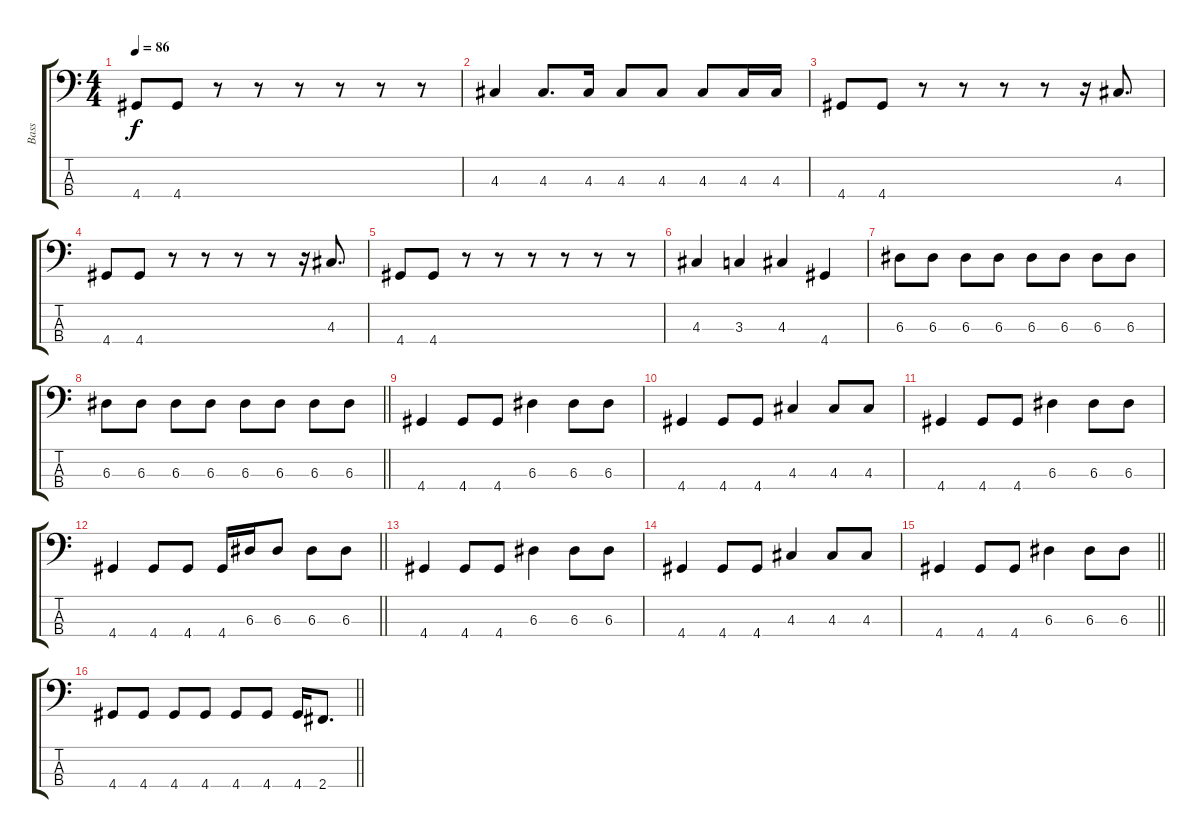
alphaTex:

\track ("Bass" "Bass") {instrument electricbasspick}
\staff {score tabs}
\tuning (G2 D2 A1 E1) {hide}
\ts (4 4)
\tempo 86
\clef f4
\ks c
4.4.8{dy f} 4.4.8 r.8 r.8 r.8 r.8 r.8 r.8 |
4.3.4 4.3.8{d} 4.3.16 4.3.8 4.3.8 4.3.8 4.3.16 4.3.16 |
4.4.8 4.4.8 r.8 r.8 r.8 r.8 r.16 4.3.8{d} |
4.4.8 4.4.8 r.8 r.8 r.8 r.8 r.16 4.3.8{d} |
4.4.8 4.4.8 r.8 r.8 r.8 r.8 r.8 r.8 |
4.3.4 3.3.4 4.3.4 4.4.4 |
6.3.8 6.3.8 6.3.8 6.3.8 6.3.8 6.3.8 6.3.8 6.3.8 |
\barLineRight lightlight
6.3.8 6.3.8 6.3.8 6.3.8 6.3.8 6.3.8 6.3.8 6.3.8 |
4.4.4 4.4.8 4.4.8 6.3.4 6.3.8 6.3.8 |
4.4.4 4.4.8 4.4.8 4.3.4 4.3.8 4.3.8 |
4.4.4 4.4.8 4.4.8 6.3.4 6.3.8 6.3.8 |
\barLineRight lightlight
4.4.4 4.4.8 4.4.8 4.4.16 6.3.16 6.3.8 6.3.8 6.3.8 |
4.4.4 4.4.8 4.4.8 6.3.4 6.3.8 6.3.8 |
4.4.4 4.4.8 4.4.8 4.3.4 4.3.8 4.3.8 |
\barLineRight lightlight
4.4.4 4.4.8 4.4.8 6.3.4 6.3.8 6.3.8 |
\barLineRight lightlight
4.4.8 4.4.8 4.4.8 4.4.8 4.4.8 4.4.8 4.4.16 2.4.8{d}
